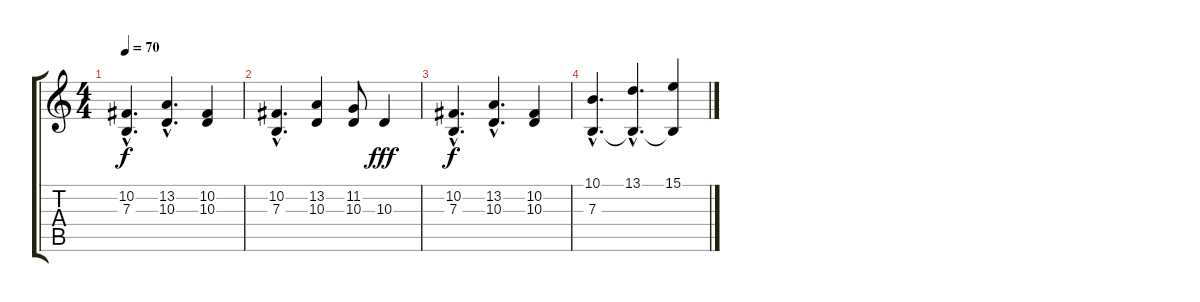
\track "" {instrument violin}
\staff {score tabs}
\tuning (Db4 Ab3 E3 B2 Gb2 B1) {hide}
\ts (4 4)
\tempo 70
\clef g2
\ks c
(10.2{hac} 7.3{hac}).4{d dy f} (13.2{hac} 10.3{hac}).4{d} (10.2 10.3).4 |
(10.2{hac} 7.3{hac}).4{d} (13.2 10.3).4 (11.2 10.3).8 10.3.4{dy fff} |
(10.2{hac} 7.3{hac}).4{d dy f} (13.2{hac} 10.3{hac}).4{d} (10.2 10.3).4 |
(10.1{hac} 7.3{hac}).4{d} (13.1{hac} 7.3{hac t}).4{d} (15.1 7.3{t}).4
